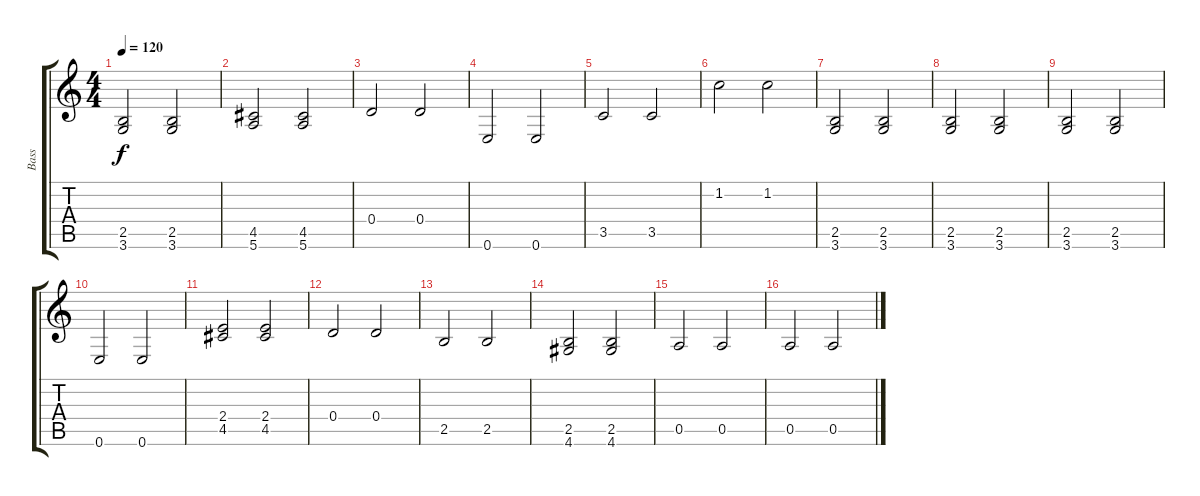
\track ("Bass" "Bass") {instrument electricbassfinger}
\staff {score tabs}
\tuning (E4 B3 G3 D3 A2 E2) {hide}
\ts (4 4)
\tempo 120
\clef g2
\ks c
(2.5 3.6).2{dy f} (2.5 3.6).2 |
(4.5 5.6).2 (4.5 5.6).2 |
0.4.2 0.4.2 |
0.6.2 0.6.2 |
3.5.2 3.5.2 |
1.2.2 1.2.2 |
(2.5 3.6).2 (2.5 3.6).2 |
(2.5 3.6).2 (2.5 3.6).2 |
(2.5 3.6).2 (2.5 3.6).2 |
0.6.2 0.6.2 |
(2.4 4.5).2 (2.4 4.5).2 |
0.4.2 0.4.2 |
2.5.2 2.5.2 |
(2.5 4.6).2 (2.5 4.6).2 |
0.5.2 0.5.2 |
0.5.2 0.5.2
